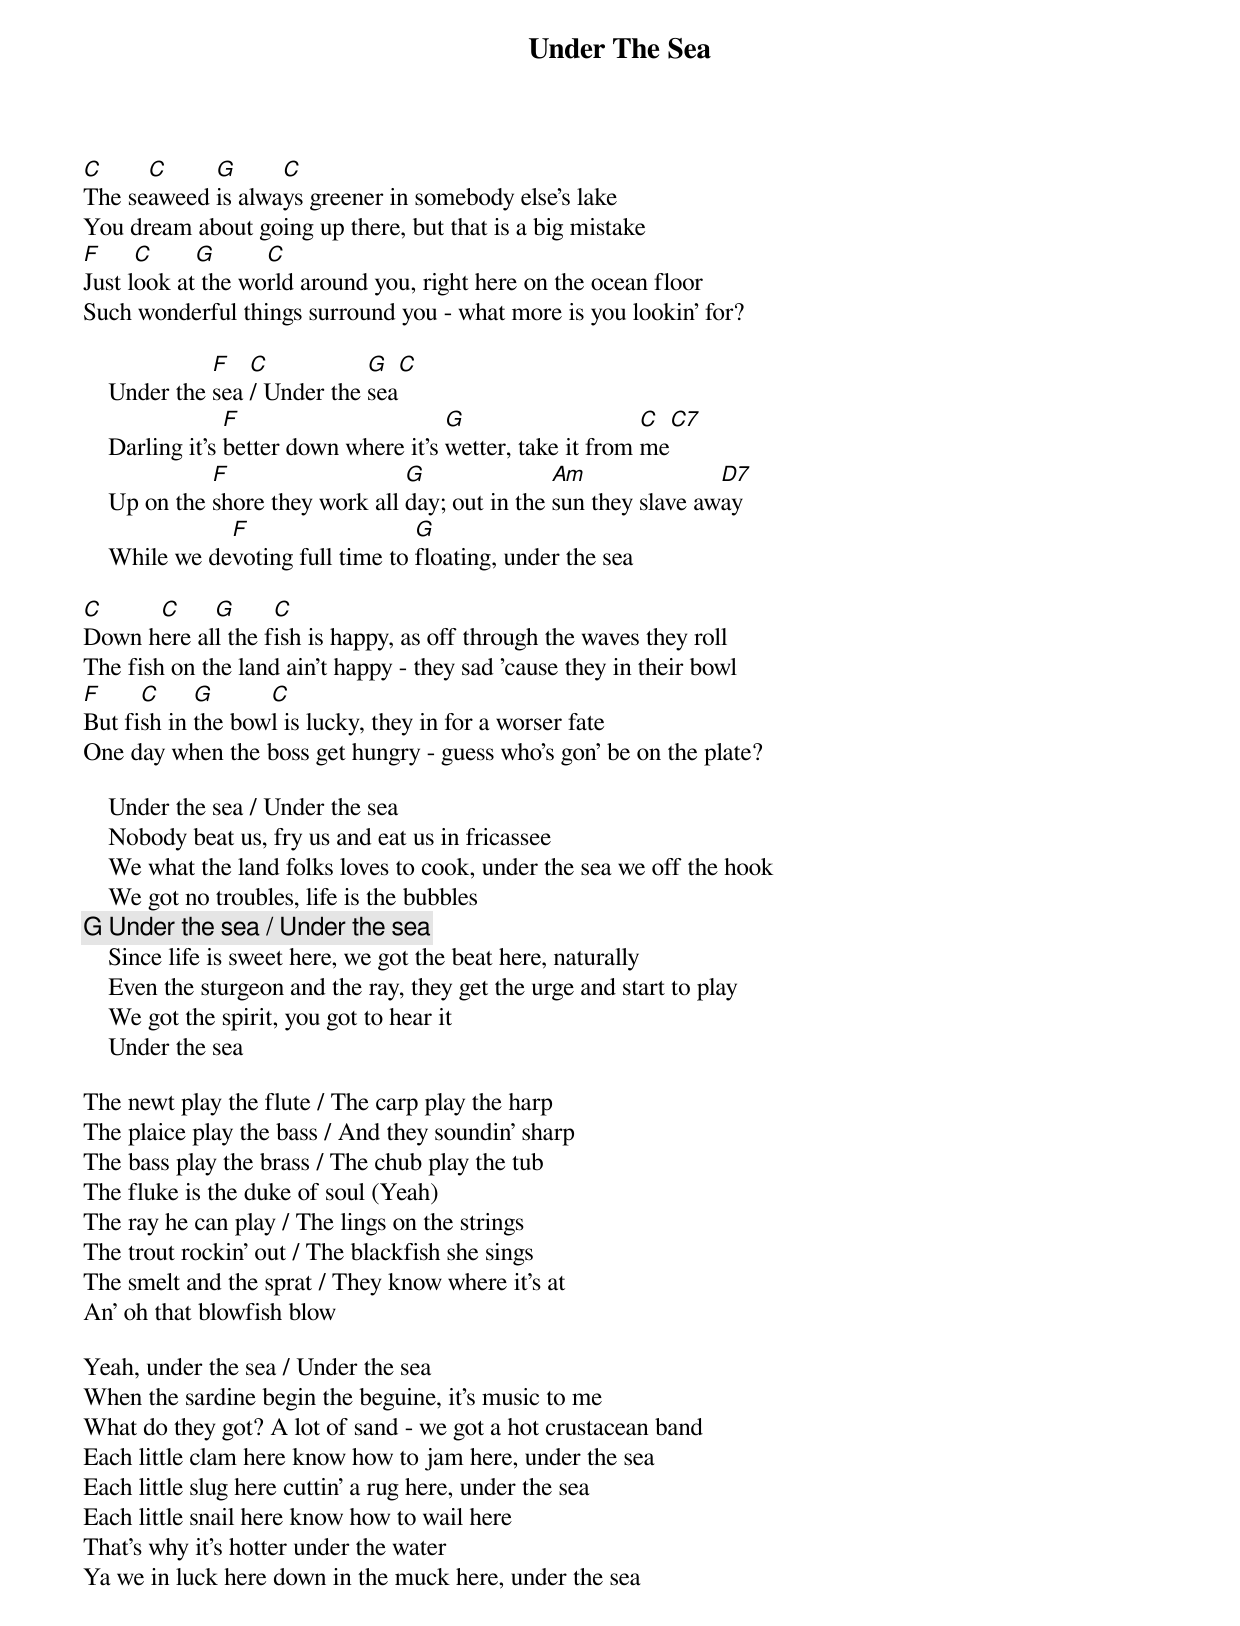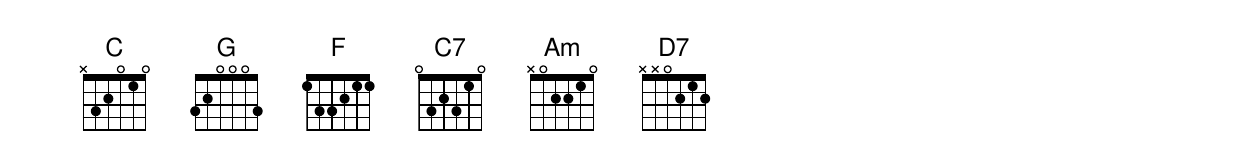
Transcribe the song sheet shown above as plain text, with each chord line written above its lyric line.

Under The Sea

C     C     G      C
The seaweed is always greener in somebody else's lake
You dream about going up there, but that is a big mistake
F     C     G      C
Just look at the world around you, right here on the ocean floor
Such wonderful things surround you - what more is you lookin' for?

              F   C           G      C
    Under the sea / Under the sea
                 F                      G                    C     C7
    Darling it's better down where it's wetter, take it from me
              F                   G               Am               D7
    Up on the shore they work all day; out in the sun they slave away
               F                   G
    While we devoting full time to floating, under the sea

C     C     G      C
Down here all the fish is happy, as off through the waves they roll
The fish on the land ain't happy - they sad 'cause they in their bowl
F     C     G      C
But fish in the bowl is lucky, they in for a worser fate
One day when the boss get hungry - guess who's gon' be on the plate?

    Under the sea / Under the sea
    Nobody beat us, fry us and eat us in fricassee
    We what the land folks loves to cook, under the sea we off the hook
    We got no troubles, life is the bubbles
[G] Under the sea / Under the sea
    Since life is sweet here, we got the beat here, naturally
    Even the sturgeon and the ray, they get the urge and start to play
    We got the spirit, you got to hear it
    Under the sea

The newt play the flute / The carp play the harp
The plaice play the bass / And they soundin' sharp
The bass play the brass / The chub play the tub
The fluke is the duke of soul (Yeah)
The ray he can play / The lings on the strings
The trout rockin' out / The blackfish she sings
The smelt and the sprat / They know where it's at
An' oh that blowfish blow

Yeah, under the sea / Under the sea
When the sardine begin the beguine, it's music to me
What do they got? A lot of sand - we got a hot crustacean band
Each little clam here know how to jam here, under the sea
Each little slug here cuttin' a rug here, under the sea
Each little snail here know how to wail here
That's why it's hotter under the water
Ya we in luck here down in the muck here, under the sea
